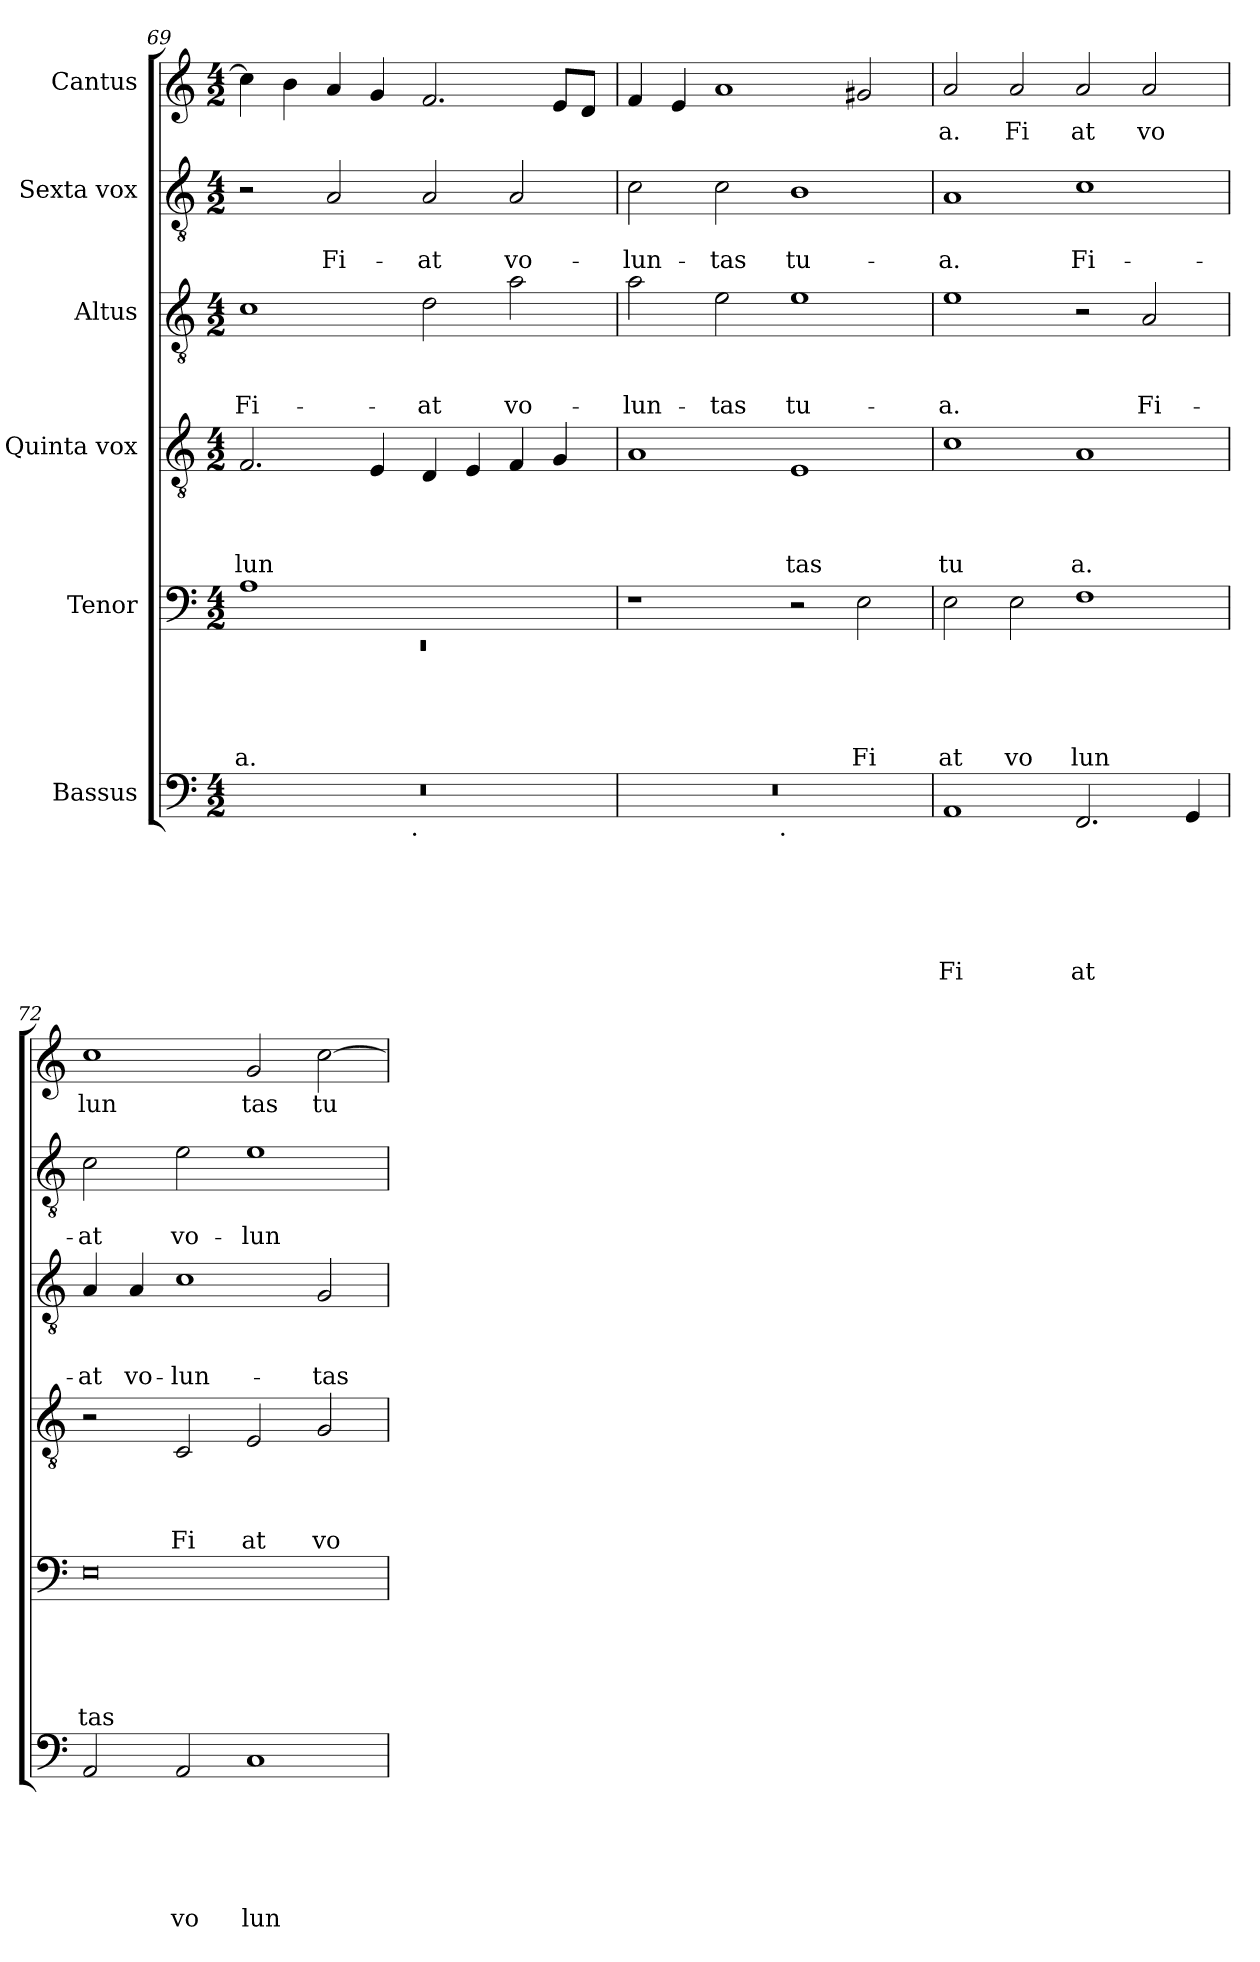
**kern	**text	**text	**text	**text	**text	**text	**kern	**text	**text	**text	**text	**text	**kern	**text	**text	**text	**text	**kern	**text	**text	**text	**kern	**text	**text	**kern	**text
*part6	*part6	*part6	*part6	*part6	*part6	*part6	*part5	*part5	*part5	*part5	*part5	*part5	*part4	*part4	*part4	*part4	*part4	*part3	*part3	*part3	*part3	*part2	*part2	*part2	*part1	*part1
*staff6	*staff6	*staff6	*staff6	*staff6	*staff6	*staff6	*staff5	*staff5	*staff5	*staff5	*staff5	*staff5	*staff4	*staff4	*staff4	*staff4	*staff4	*staff3	*staff3	*staff3	*staff3	*staff2	*staff2	*staff2	*staff1	*staff1
*I"Bassus	*	*	*	*	*	*	*I"Tenor	*	*	*	*	*	*I"Quinta vox	*	*	*	*	*I"Altus	*	*	*	*I"Sexta vox	*	*	*I"Cantus	*
*clefF4	*	*	*	*	*	*	*clefF4	*	*	*	*	*	*clefGv2	*	*	*	*	*clefGv2	*	*	*	*clefGv2	*	*	*clefG2	*
*k[]	*	*	*	*	*	*	*k[]	*	*	*	*	*	*k[]	*	*	*	*	*k[]	*	*	*	*k[]	*	*	*k[]	*
*C:	*	*	*	*	*	*	*C:	*	*	*	*	*	*C:	*	*	*	*	*C:	*	*	*	*C:	*	*	*C:	*
*M4/2	*	*	*	*	*	*	*M4/2	*	*	*	*	*	*M4/2	*	*	*	*	*M4/2	*	*	*	*M4/2	*	*	*M4/2	*
=69	=69	=69	=69	=69	=69	=69	=69	=69	=69	=69	=69	=69	=69	=69	=69	=69	=69	=69	=69	=69	=69	=69	=69	=69	=69	=69
*	*	*	*	*	*	*	*^	*	*	*	*	*	*	*	*	*	*	*	*	*	*	*	*	*	*	*
!	!	!	!	!	!	!	!	!LO:N:vis=1	!	!	!	!	!LO:LY:b	!	!	!	!	!LO:LY:b	!	!	!	!LO:LY:b	!	!	!	!	!
*^	*	*	*	*	*	*	*	*	*	*	*	*	*	*	*	*	*	*	*	*	*	*	*	*	*	*	*
0r	2ryy	.	.	.	.	.	.	1A	0rEE	.	.	.	.	a.	2.F/	.	.	.	lun	1c	.	.	Fi-	2r	.	.	4cc\]	.
.	.	.	.	.	.	.	.	.	.	.	.	.	.	.	.	.	.	.	.	.	.	.	.	.	.	.	4b\	.
!	!	!	!	!	!	!	!	!	!	!	!	!	!	!	!	!	!	!	!	!	!	!	!	!	!	!LO:LY:b	!	!
.	4...ryy	.	.	.	.	.	.	.	.	.	.	.	.	.	.	.	.	.	.	.	.	.	.	2A/	.	Fi-	4a/	.
.	.	.	.	.	.	.	.	.	.	.	.	.	.	.	4E/	.	.	.	.	.	.	.	.	.	.	.	4g/	.
!	!LO:TX:b:t=.	!	!	!	!	!	!	!	!	!	!	!	!	!	!	!	!	!	!	!	!	!	!	!	!	!	!	!
.	1ryy	.	.	.	.	.	.	.	.	.	.	.	.	.	.	.	.	.	.	.	.	.	.	.	.	.	.	.
!	!	!	!	!	!	!	!	!	!	!	!	!	!	!	!	!	!	!	!	!	!	!	!LO:LY:b	!	!	!LO:LY:b	!	!
.	.	.	.	.	.	.	.	1ryy	.	.	.	.	.	.	4D/	.	.	.	.	2d\	.	.	-at	2A/	.	-at	2.f/	.
.	.	.	.	.	.	.	.	.	.	.	.	.	.	.	4E/	.	.	.	.	.	.	.	.	.	.	.	.	.
!	!	!	!	!	!	!	!	!	!	!	!	!	!	!	!	!	!	!	!	!	!	!	!LO:LY:b	!	!	!LO:LY:b	!	!
.	.	.	.	.	.	.	.	.	.	.	.	.	.	.	4F/	.	.	.	.	2a\	.	.	vo-	2A/	.	vo-	.	.
.	.	.	.	.	.	.	.	.	.	.	.	.	.	.	4G/	.	.	.	.	.	.	.	.	.	.	.	8e/L	.
.	.	.	.	.	.	.	.	.	.	.	.	.	.	.	.	.	.	.	.	.	.	.	.	.	.	.	8d/J	.
.	32ryy	.	.	.	.	.	.	.	.	.	.	.	.	.	.	.	.	.	.	.	.	.	.	.	.	.	.	.
=70	=70	=70	=70	=70	=70	=70	=70	=70	=70	=70	=70	=70	=70	=70	=70	=70	=70	=70	=70	=70	=70	=70	=70	=70	=70	=70	=70	=70
!	!	!	!	!	!	!	!	!	!	!	!	!	!	!	!	!	!	!	!	!	!	!	!LO:LY:b	!	!	!LO:LY:b	!	!
*	*	*	*	*	*	*	*	*v	*v	*	*	*	*	*	*	*	*	*	*	*	*	*	*	*	*	*	*	*
0r	2ryy	.	.	.	.	.	.	1r	.	.	.	.	.	1A	.	.	.	.	2a\	.	.	-lun-	2c\	.	-lun-	4f/	.
.	.	.	.	.	.	.	.	.	.	.	.	.	.	.	.	.	.	.	.	.	.	.	.	.	.	4e/	.
!	!	!	!	!	!	!	!	!	!	!	!	!	!	!	!	!	!	!	!	!	!	!LO:LY:b	!	!	!LO:LY:b	!	!
.	4...ryy	.	.	.	.	.	.	.	.	.	.	.	.	.	.	.	.	.	2e\	.	.	-tas	2c\	.	-tas	1a	.
!	!LO:TX:b:t=.	!	!	!	!	!	!	!	!	!	!	!	!	!	!	!	!	!	!	!	!	!	!	!	!	!	!
.	1ryy	.	.	.	.	.	.	.	.	.	.	.	.	.	.	.	.	.	.	.	.	.	.	.	.	.	.
!	!	!	!	!	!	!	!	!	!	!	!	!	!	!	!	!	!	!LO:LY:b	!	!	!	!LO:LY:b	!	!	!LO:LY:b	!	!
.	.	.	.	.	.	.	.	2r	.	.	.	.	.	1E	.	.	.	tas	1e	.	.	tu-	1B	.	tu-	.	.
!	!	!	!	!	!	!	!	!	!	!	!	!	!LO:LY:b	!	!	!	!	!	!	!	!	!	!	!	!	!	!
.	.	.	.	.	.	.	.	2E\	.	.	.	.	Fi	.	.	.	.	.	.	.	.	.	.	.	.	2g#/	.
.	32ryy	.	.	.	.	.	.	.	.	.	.	.	.	.	.	.	.	.	.	.	.	.	.	.	.	.	.
=71	=71	=71	=71	=71	=71	=71	=71	=71	=71	=71	=71	=71	=71	=71	=71	=71	=71	=71	=71	=71	=71	=71	=71	=71	=71	=71	=71
!	!	!	!	!	!	!	!LO:LY:b	!	!	!	!	!	!LO:LY:b	!	!	!	!	!LO:LY:b	!	!	!	!LO:LY:b	!	!	!LO:LY:b	!	!LO:LY:b
*v	*v	*	*	*	*	*	*	*	*	*	*	*	*	*	*	*	*	*	*	*	*	*	*	*	*	*	*
1AA	.	.	.	.	.	Fi	2E\	.	.	.	.	at	1c	.	.	.	tu	1e	.	.	-a.	1A	.	-a.	2a/	a.
!	!	!	!	!	!	!	!	!	!	!	!	!LO:LY:b	!	!	!	!	!	!	!	!	!	!	!	!	!	!LO:LY:b
.	.	.	.	.	.	.	2E\	.	.	.	.	vo	.	.	.	.	.	.	.	.	.	.	.	.	2a/	Fi
!	!	!	!	!	!	!LO:LY:b	!	!	!	!	!	!LO:LY:b	!	!	!	!	!LO:LY:b	!	!	!	!	!	!	!LO:LY:b	!	!LO:LY:b
2.FF/	.	.	.	.	.	at	1F	.	.	.	.	lun	1A	.	.	.	a.	2r	.	.	.	1c	.	Fi-	2a/	at
!	!	!	!	!	!	!	!	!	!	!	!	!	!	!	!	!	!	!	!	!	!LO:LY:b	!	!	!	!	!LO:LY:b
.	.	.	.	.	.	.	.	.	.	.	.	.	.	.	.	.	.	2A/	.	.	Fi-	.	.	.	2a/	vo
4GG/	.	.	.	.	.	.	.	.	.	.	.	.	.	.	.	.	.	.	.	.	.	.	.	.	.	.
=72	=72	=72	=72	=72	=72	=72	=72	=72	=72	=72	=72	=72	=72	=72	=72	=72	=72	=72	=72	=72	=72	=72	=72	=72	=72	=72
!	!	!	!	!	!	!	!	!	!	!	!	!LO:LY:b	!	!	!	!	!	!	!	!	!LO:LY:b	!	!	!LO:LY:b	!	!LO:LY:b
2AA/	.	.	.	.	.	.	0E	.	.	.	.	tas	2r	.	.	.	.	4A/	.	.	-at	2c\	.	-at	1cc	lun
!	!	!	!	!	!	!	!	!	!	!	!	!	!	!	!	!	!	!	!	!	!LO:LY:b	!	!	!	!	!
.	.	.	.	.	.	.	.	.	.	.	.	.	.	.	.	.	.	4A/	.	.	vo-	.	.	.	.	.
!	!	!	!	!	!	!LO:LY:b	!	!	!	!	!	!	!	!	!	!	!LO:LY:b	!	!	!	!LO:LY:b	!	!	!LO:LY:b	!	!
2AA/	.	.	.	.	.	vo	.	.	.	.	.	.	2C/	.	.	.	Fi	1c	.	.	-lun-	2e\	.	vo-	.	.
!	!	!	!	!	!	!LO:LY:b	!	!	!	!	!	!	!	!	!	!	!LO:LY:b	!	!	!	!	!	!	!LO:LY:b	!	!LO:LY:b
1C	.	.	.	.	.	lun	.	.	.	.	.	.	2E/	.	.	.	at	.	.	.	.	1e	.	-lun-	2g/	tas
!	!	!	!	!	!	!	!	!	!	!	!	!	!	!	!	!	!LO:LY:b	!	!	!	!LO:LY:b	!	!	!	!	!LO:LY:b
.	.	.	.	.	.	.	.	.	.	.	.	.	2G/	.	.	.	vo	2G/	.	.	-tas	.	.	.	[>2cc\	tu
=	=	=	=	=	=	=	=	=	=	=	=	=	=	=	=	=	=	=	=	=	=	=	=	=	=	=
*-	*-	*-	*-	*-	*-	*-	*-	*-	*-	*-	*-	*-	*-	*-	*-	*-	*-	*-	*-	*-	*-	*-	*-	*-	*-	*-
